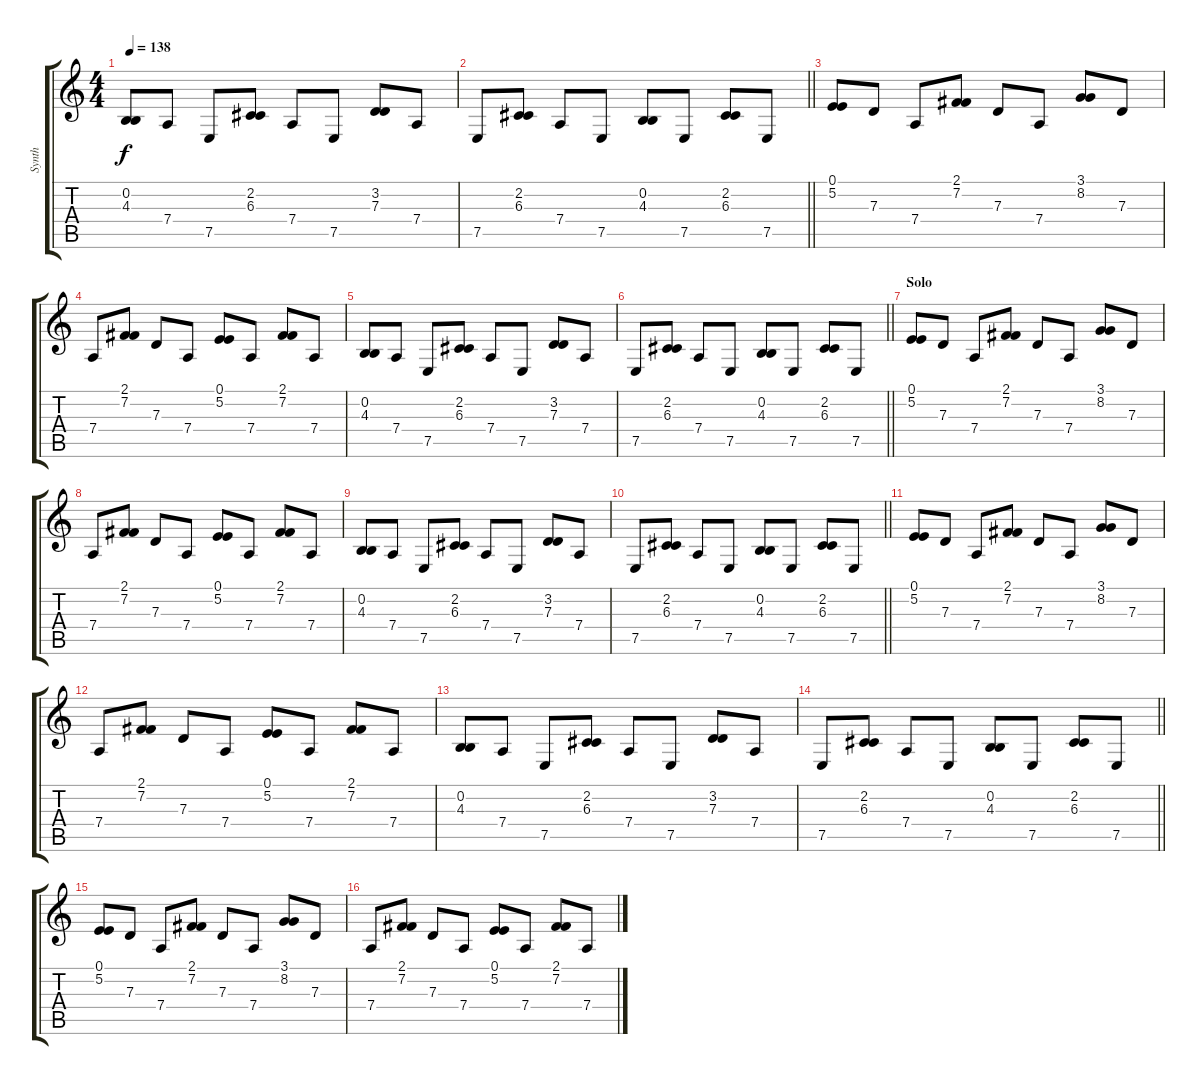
\track ("Synth" "Synth") {instrument stringensemble1}
\staff {score tabs}
\tuning (E4 B3 G3 D3 A2 E2) {hide}
\ts (4 4)
\tempo 138
\clef g2
\ks c
(0.2 4.3).8{dy f} 7.4.8 7.5.8 (2.2 6.3).8 7.4.8 7.5.8 (3.2 7.3).8 7.4.8 |
\barLineRight lightlight
7.5.8 (2.2 6.3).8 7.4.8 7.5.8 (0.2 4.3).8 7.5.8 (2.2 6.3).8 7.5.8 |
(0.1 5.2).8 7.3.8 7.4.8 (2.1 7.2).8 7.3.8 7.4.8 (3.1 8.2).8 7.3.8 |
7.4.8 (2.1 7.2).8 7.3.8 7.4.8 (0.1 5.2).8 7.4.8 (2.1 7.2).8 7.4.8 |
(0.2 4.3).8 7.4.8 7.5.8 (2.2 6.3).8 7.4.8 7.5.8 (3.2 7.3).8 7.4.8 |
\barLineRight lightlight
7.5.8 (2.2 6.3).8 7.4.8 7.5.8 (0.2 4.3).8 7.5.8 (2.2 6.3).8 7.5.8 |
\section ("" "Solo")
(0.1 5.2).8 7.3.8 7.4.8 (2.1 7.2).8 7.3.8 7.4.8 (3.1 8.2).8 7.3.8 |
7.4.8 (2.1 7.2).8 7.3.8 7.4.8 (0.1 5.2).8 7.4.8 (2.1 7.2).8 7.4.8 |
(0.2 4.3).8 7.4.8 7.5.8 (2.2 6.3).8 7.4.8 7.5.8 (3.2 7.3).8 7.4.8 |
\barLineRight lightlight
7.5.8 (2.2 6.3).8 7.4.8 7.5.8 (0.2 4.3).8 7.5.8 (2.2 6.3).8 7.5.8 |
(0.1 5.2).8 7.3.8 7.4.8 (2.1 7.2).8 7.3.8 7.4.8 (3.1 8.2).8 7.3.8 |
7.4.8 (2.1 7.2).8 7.3.8 7.4.8 (0.1 5.2).8 7.4.8 (2.1 7.2).8 7.4.8 |
(0.2 4.3).8 7.4.8 7.5.8 (2.2 6.3).8 7.4.8 7.5.8 (3.2 7.3).8 7.4.8 |
\barLineRight lightlight
7.5.8 (2.2 6.3).8 7.4.8 7.5.8 (0.2 4.3).8 7.5.8 (2.2 6.3).8 7.5.8 |
(0.1 5.2).8 7.3.8 7.4.8 (2.1 7.2).8 7.3.8 7.4.8 (3.1 8.2).8 7.3.8 |
7.4.8 (2.1 7.2).8 7.3.8 7.4.8 (0.1 5.2).8 7.4.8 (2.1 7.2).8 7.4.8
